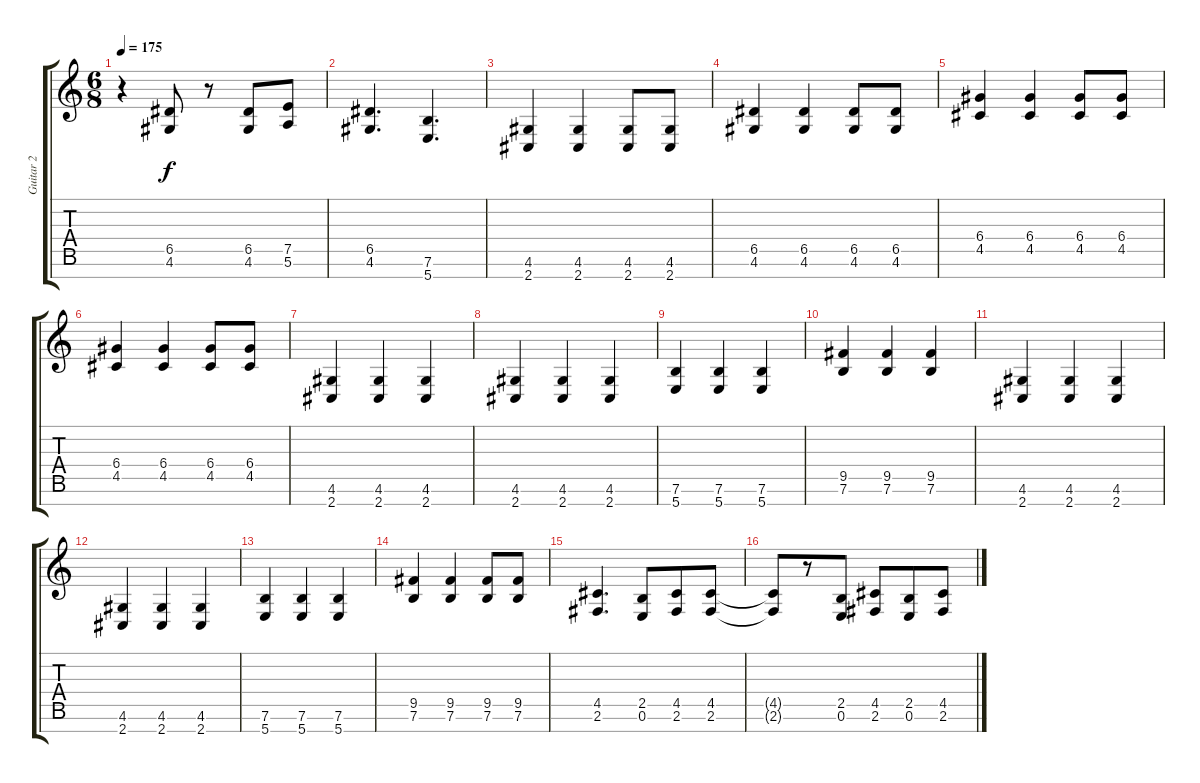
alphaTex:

\track ("Guitar 2" "Guitar 2") {instrument distortionguitar}
\staff {score tabs}
\tuning (E4 B3 G3 D3 A2 E2 B1) {hide}
\ts (6 8)
\tempo 175
\clef g2
\ks c
r.4{dy f} (6.5 4.6).8 r.8 (6.5 4.6).8 (7.5 5.6).8 |
(6.5 4.6).4{d} (7.6 5.7).4{d} |
(4.6 2.7).4 (4.6 2.7).4 (4.6 2.7).8 (4.6 2.7).8 |
(6.5 4.6).4 (6.5 4.6).4 (6.5 4.6).8 (6.5 4.6).8 |
(6.4 4.5).4 (6.4 4.5).4 (6.4 4.5).8 (6.4 4.5).8 |
(6.4 4.5).4 (6.4 4.5).4 (6.4 4.5).8 (6.4 4.5).8 |
(4.6 2.7).4 (4.6 2.7).4 (4.6 2.7).4 |
(4.6 2.7).4 (4.6 2.7).4 (4.6 2.7).4 |
(7.6 5.7).4 (7.6 5.7).4 (7.6 5.7).4 |
(9.5 7.6).4 (9.5 7.6).4 (9.5 7.6).4 |
(4.6 2.7).4 (4.6 2.7).4 (4.6 2.7).4 |
(4.6 2.7).4 (4.6 2.7).4 (4.6 2.7).4 |
(7.6 5.7).4 (7.6 5.7).4 (7.6 5.7).4 |
(9.5 7.6).4 (9.5 7.6).4 (9.5 7.6).8 (9.5 7.6).8 |
(4.5 2.6).4{d} (2.5 0.6).8 (4.5 2.6).8 (4.5 2.6).8 |
(4.5{t} 2.6{t}).8 r.8 (2.5 0.6).8 (4.5 2.6).8 (2.5 0.6).8 (4.5 2.6).8
